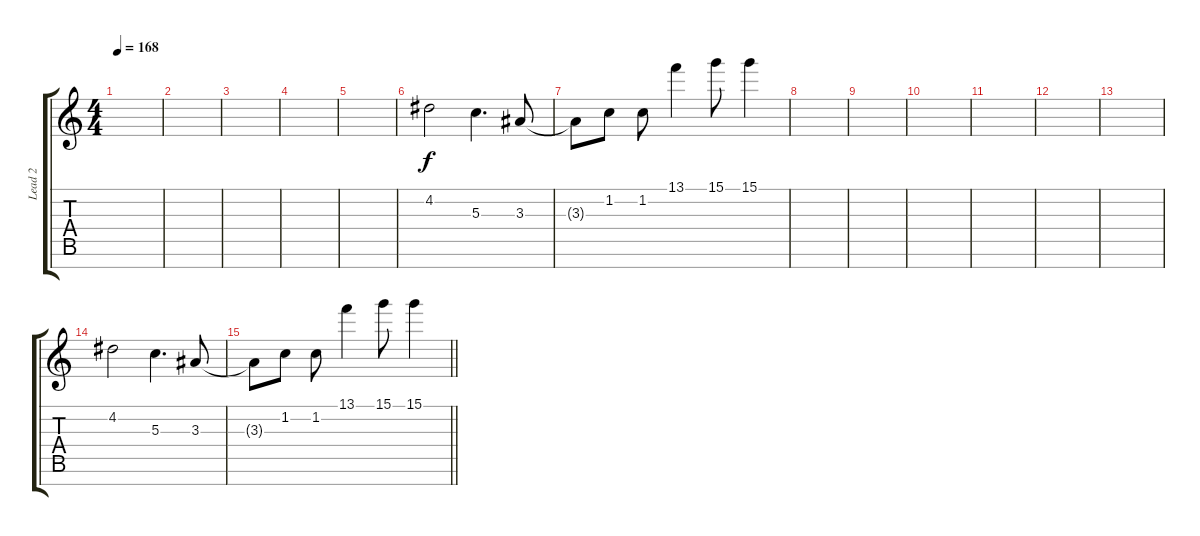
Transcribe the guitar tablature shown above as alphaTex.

\track ("Lead 2" "Lead 2") {instrument overdrivenguitar}
\staff {score tabs}
\tuning (E4 B3 G3 D3 A2 E2 B1) {hide}
\ts (4 4)
\tempo 168
\clef g2
\ks c
|
|
|
|
|
4.2.2 5.3.4{d} 3.3.8 |
3.3{t}.8 1.2.8 1.2.8 13.1.4 15.1.8 15.1.4 |
|
|
|
|
|
|
4.2.2 5.3.4{d} 3.3.8 |
\barLineRight lightlight
3.3{t}.8 1.2.8 1.2.8 13.1.4 15.1.8 15.1.4
